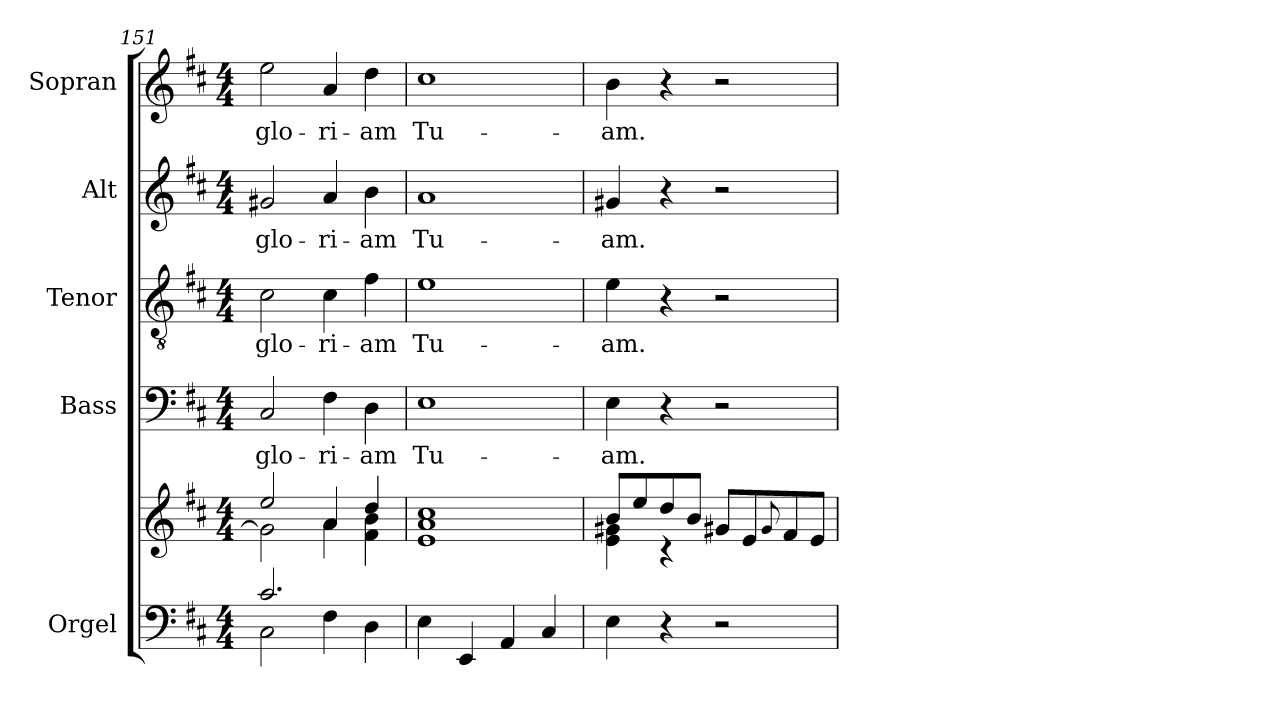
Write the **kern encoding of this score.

**kern	**kern	**kern	**text	**kern	**text	**kern	**text	**kern	**text
*part5	*part5	*part4	*part4	*part3	*part3	*part2	*part2	*part1	*part1
*staff6	*staff5	*staff4	*staff4	*staff3	*staff3	*staff2	*staff2	*staff1	*staff1
*I"Orgel	*	*I"Bass	*	*I"Tenor	*	*I"Alt	*	*I"Sopran	*
*I'Org.	*	*I'B	*	*I'T	*	*I'A	*	*I'S	*
*clefF4	*clefG2	*clefF4	*	*clefGv2	*	*clefG2	*	*clefG2	*
*k[f#c#]	*k[f#c#]	*k[f#c#]	*	*k[f#c#]	*	*k[f#c#]	*	*k[f#c#]	*
*D:	*D:	*D:	*	*D:	*	*D:	*	*D:	*
*M4/4	*M4/4	*M4/4	*	*M4/4	*	*M4/4	*	*M4/4	*
=151	=151	=151	=151	=151	=151	=151	=151	=151	=151
*^	*^	*	*	*	*	*	*	*	*
!	!	!	!	!	!LO:LY:b	!	!LO:LY:b	!	!LO:LY:b	!	!LO:LY:b
2.c#/	2C#\	2ee/	2g#\]	2C#/	glo-	2c#\	glo-	2g#X/	glo-	2ee\	glo-
!	!	!	!	!	!LO:LY:b	!	!LO:LY:b	!	!LO:LY:b	!	!LO:LY:b
.	4F#\	4a/	4a\	4F#\	-ri-	4c#\	-ri-	4a/	-ri-	4a/	-ri-
!	!	!	!	!	!LO:LY:b	!	!LO:LY:b	!	!LO:LY:b	!	!LO:LY:b
4D\	4ryy	4dd/	4f#\ 4b\	4D\	-am	4f#\	-am	4b\	-am	4dd\	-am
=152	=152	=152	=152	=152	=152	=152	=152	=152	=152	=152	=152
!	!	!	!	!	!LO:LY:b	!	!LO:LY:b	!	!LO:LY:b	!	!LO:LY:b
*v	*v	*	*	*	*	*	*	*	*	*	*
4E\	1cc#	1e 1a	1E	Tu-	1e	Tu-	1a	Tu-	1cc#	Tu-
4EE/	.	.	.	.	.	.	.	.	.	.
4AA/	.	.	.	.	.	.	.	.	.	.
4C#/	.	.	.	.	.	.	.	.	.	.
!!LO:PB:g=z
=153	=153	=153	=153	=153	=153	=153	=153	=153	=153	=153
!	!	!	!	!LO:LY:b	!	!LO:LY:b	!	!LO:LY:b	!	!LO:LY:b
4E\	8b/L	4e\ 4g#X\	4E\	-am.	4e\	-am.	4g#X/	-am.	4b\	-am.
.	8ee/	.	.	.	.	.	.	.	.	.
4r	8dd/	4rc	4r	.	4r	.	4r	.	4r	.
.	8b/J	.	.	.	.	.	.	.	.	.
2r	8g#X/L	2ryy	2r	.	2r	.	2r	.	2r	.
.	8e/	.	.	.	.	.	.	.	.	.
.	8qqg#/	.	.	.	.	.	.	.	.	.
.	8f#/	.	.	.	.	.	.	.	.	.
.	8e/J	.	.	.	.	.	.	.	.	.
*	*v	*v	*	*	*	*	*	*	*	*
=	=	=	=	=	=	=	=	=	=
*-	*-	*-	*-	*-	*-	*-	*-	*-	*-
